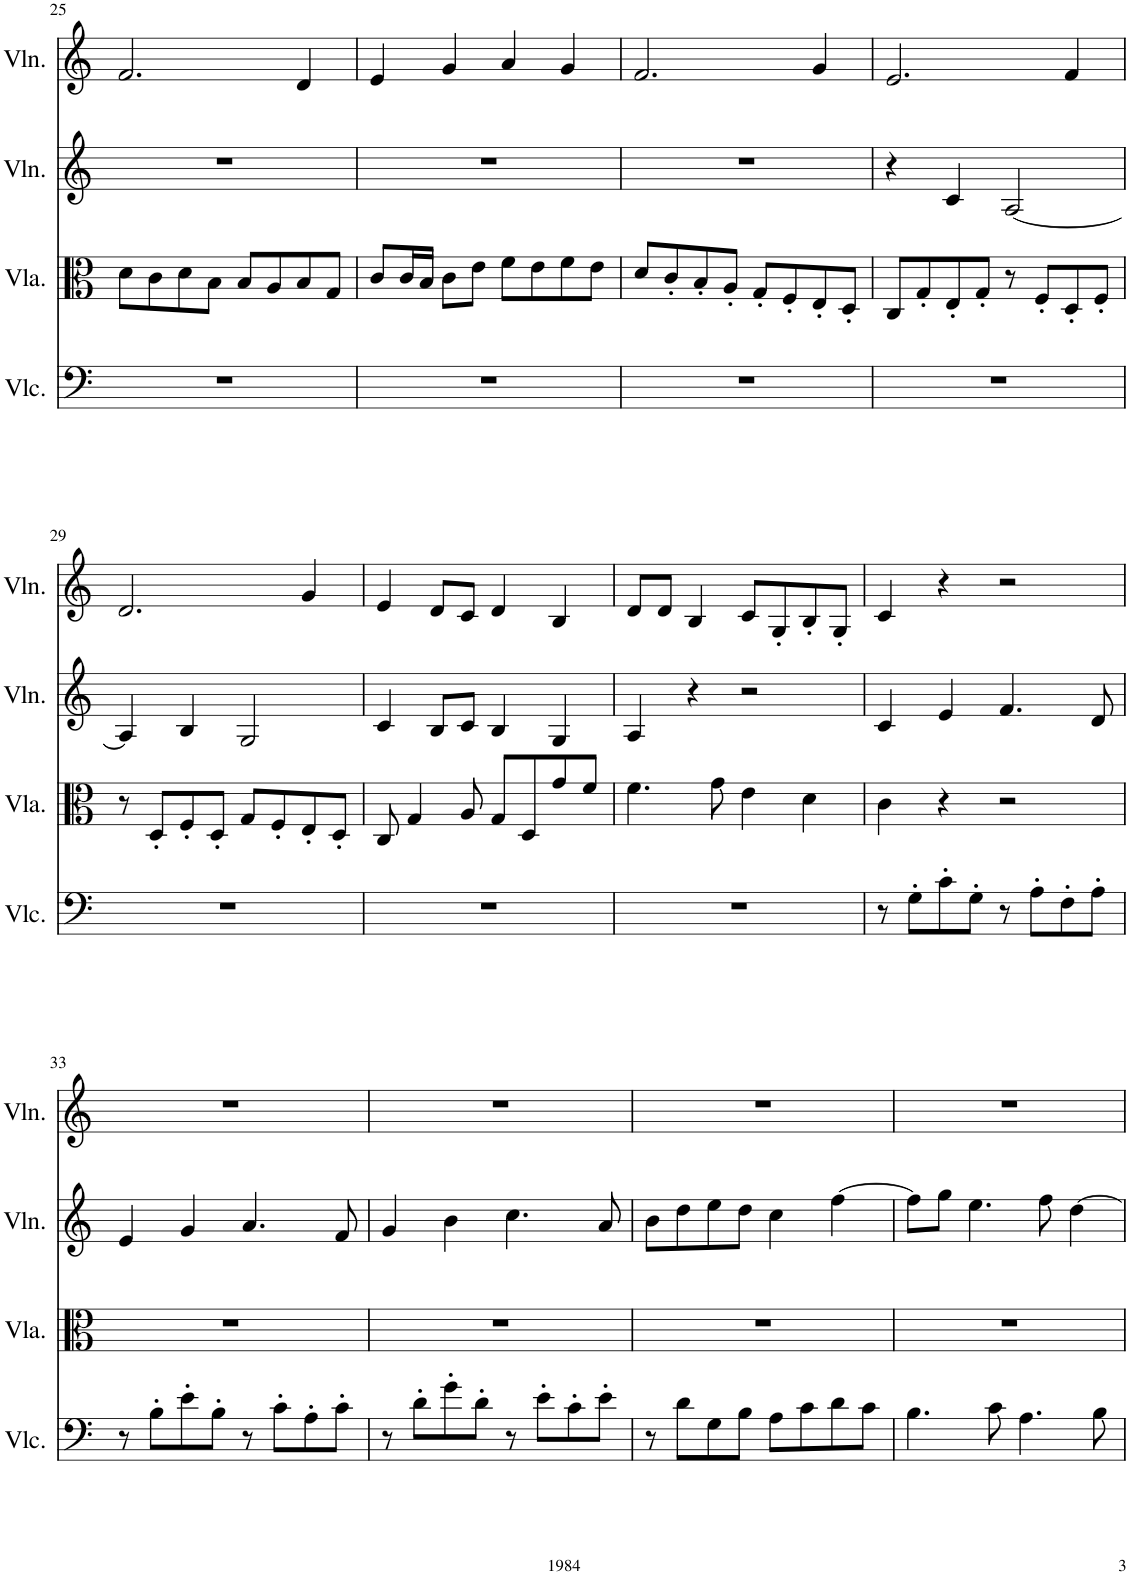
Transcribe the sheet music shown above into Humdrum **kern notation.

**kern	**kern	**kern	**kern
*part4	*part3	*part2	*part1
*staff4	*staff3	*staff2	*staff1
*I"Violoncello	*I"Viola	*I"Violin	*I"Violin
*I'Vlc.	*I'Vla.	*I'Vln.	*I'Vln.
!!LO:PB:g=z
*clefF4	*clefC3	*clefG2	*clefG2
*k[]	*k[]	*k[]	*k[]
*M4/4	*M4/4	*M4/4	*M4/4
=25	=25	=25	=25
1r	8d\L	1r	2.f/
.	8c\	.	.
.	8d\	.	.
.	8B\J	.	.
.	8B/L	.	.
.	8A/	.	.
.	8B/	.	4d/
.	8G/J	.	.
=26	=26	=26	=26
1r	8c/L	1r	4e/
.	16c/L	.	.
.	16B/JJ	.	.
.	8c\L	.	4g/
.	8e\J	.	.
.	8f\L	.	4a/
.	8e\	.	.
.	8f\	.	4g/
.	8e\J	.	.
=27	=27	=27	=27
1r	8d/L	1r	2.f/
.	8c'/	.	.
.	8B'/	.	.
.	8A'/J	.	.
.	8G'/L	.	.
.	8F'/	.	.
.	8E'/	.	4g/
.	8D'/J	.	.
=28	=28	=28	=28
1r	8C/L	4r	2.e/
.	8G'/	.	.
.	8E'/	4c/	.
.	8G'/J	.	.
.	8r	[2A/	.
.	8F'/L	.	.
.	8D'/	.	4f/
.	8F'/J	.	.
!!LO:LB:g=z
=29	=29	=29	=29
1r	8r	4A/]	2.d/
.	8D'/L	.	.
.	8F'/	4B/	.
.	8D'/J	.	.
.	8G/L	2G/	.
.	8F'/	.	.
.	8E'/	.	4g/
.	8D'/J	.	.
=30	=30	=30	=30
1r	8C/	4c/	4e/
.	4G/	.	.
.	.	8B/L	8d/L
.	8A/	8c/J	8c/J
.	8G/L	4B/	4d/
.	8D/	.	.
.	8g/	4G/	4B/
.	8f/J	.	.
=31	=31	=31	=31
1r	4.f\	4A/	8d/L
.	.	.	8d/J
.	.	4r	4B/
.	8g\	.	.
.	4e\	2r	8c/L
.	.	.	8G'/
.	4d\	.	8B'/
.	.	.	8G'/J
=32	=32	=32	=32
8r	4c\	4c/	4c/
8G'\L	.	.	.
8c'\	4r	4e/	4r
8G'\J	.	.	.
8r	2r	4.f/	2r
8A'\L	.	.	.
8F'\	.	.	.
8A'\J	.	8d/	.
!!LO:LB:g=z
=33	=33	=33	=33
8r	1r	4e/	1r
8B'\L	.	.	.
8e'\	.	4g/	.
8B'\J	.	.	.
8r	.	4.a/	.
8c'\L	.	.	.
8A'\	.	.	.
8c'\J	.	8f/	.
=34	=34	=34	=34
8r	1r	4g/	1r
8d'\L	.	.	.
8g'\	.	4b\	.
8d'\J	.	.	.
8r	.	4.cc\	.
8e'\L	.	.	.
8c'\	.	.	.
8e'\J	.	8a/	.
=35	=35	=35	=35
8r	1r	8b\L	1r
8d\L	.	8dd\	.
8G\	.	8ee\	.
8B\J	.	8dd\J	.
8A\L	.	4cc\	.
8c\	.	.	.
8d\	.	[4ff\	.
8c\J	.	.	.
=36	=36	=36	=36
4.B\	1r	8ff\L]	1r
.	.	8gg\J	.
.	.	4.ee\	.
8c\	.	.	.
4.A\	.	.	.
.	.	8ff\	.
.	.	[4dd\	.
8B\	.	.	.
=	=	=	=
*-	*-	*-	*-
